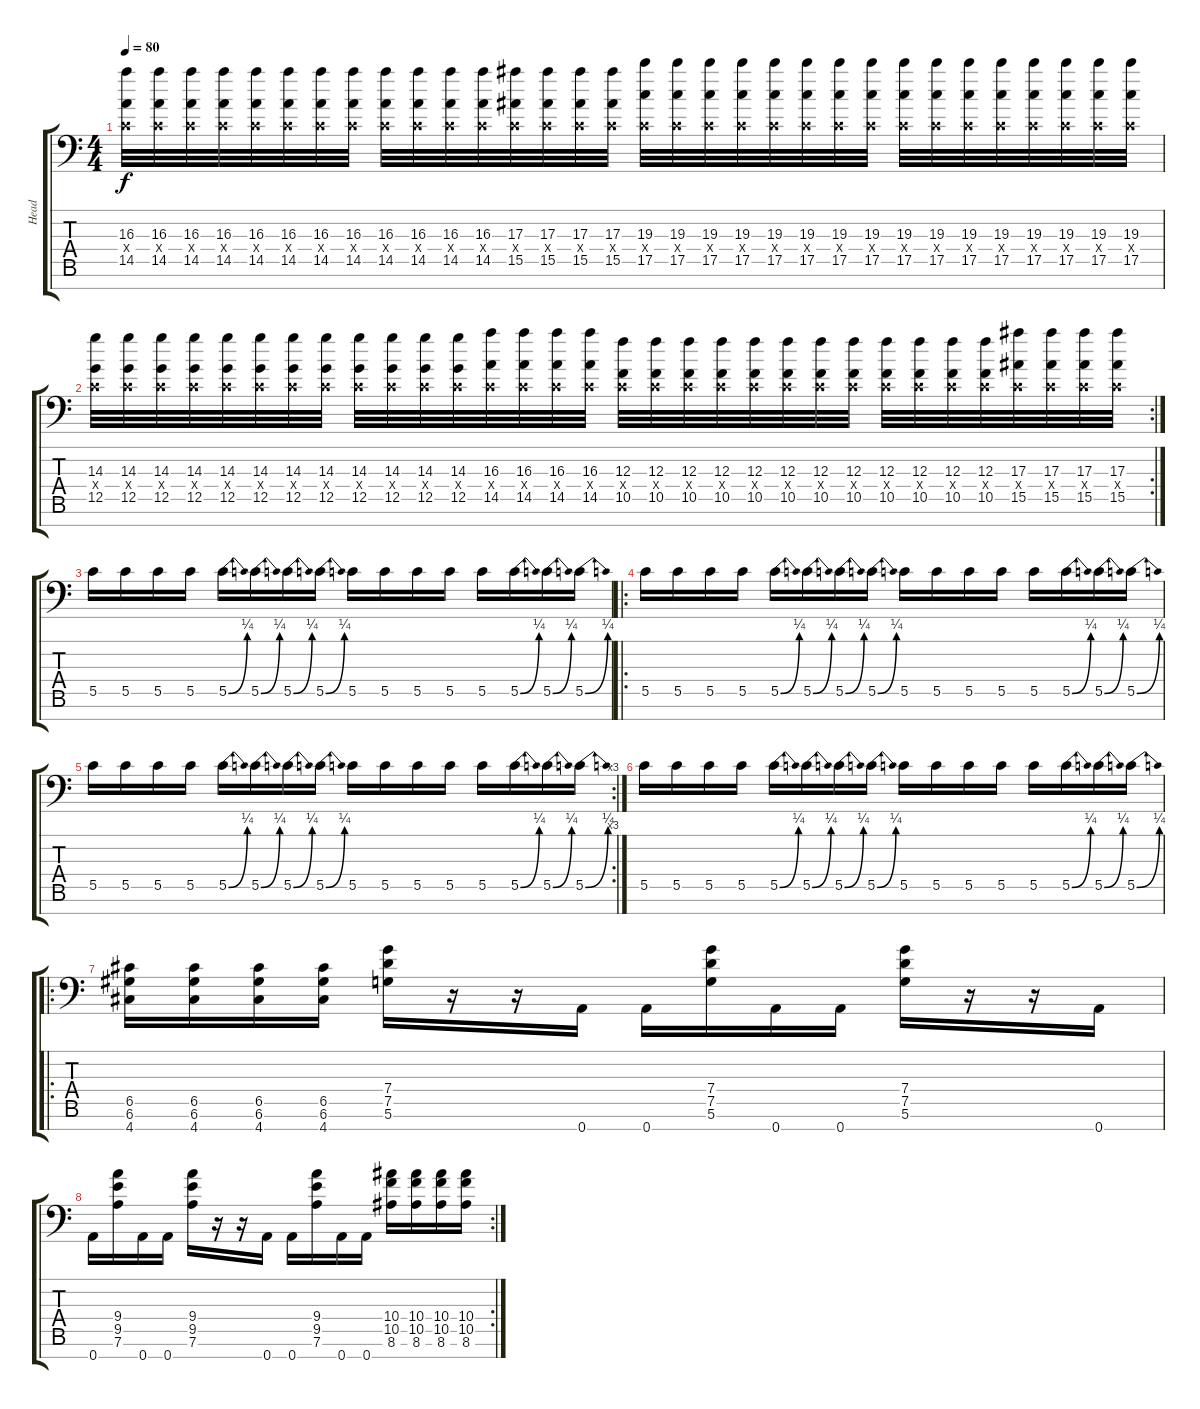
\track ("Head" "Head") {instrument overdrivenguitar}
\staff {score tabs}
\tuning (D4 A3 F3 C3 G2 D2 A1) {hide}
\ts (4 4)
\tempo 80
\clef f4
\ks c
(16.3 0.4{x} 14.5).32{dy f} (16.3 0.4{x} 14.5).32 (16.3 0.4{x} 14.5).32 (16.3 0.4{x} 14.5).32 (16.3 0.4{x} 14.5).32 (16.3 0.4{x} 14.5).32 (16.3 0.4{x} 14.5).32 (16.3 0.4{x} 14.5).32 (16.3 0.4{x} 14.5).32 (16.3 0.4{x} 14.5).32 (16.3 0.4{x} 14.5).32 (16.3 0.4{x} 14.5).32 (17.3 0.4{x} 15.5).32 (17.3 0.4{x} 15.5).32 (17.3 0.4{x} 15.5).32 (17.3 0.4{x} 15.5).32 (19.3 0.4{x} 17.5).32 (19.3 0.4{x} 17.5).32 (19.3 0.4{x} 17.5).32 (19.3 0.4{x} 17.5).32 (19.3 0.4{x} 17.5).32 (19.3 0.4{x} 17.5).32 (19.3 0.4{x} 17.5).32 (19.3 0.4{x} 17.5).32 (19.3 0.4{x} 17.5).32 (19.3 0.4{x} 17.5).32 (19.3 0.4{x} 17.5).32 (19.3 0.4{x} 17.5).32 (19.3 0.4{x} 17.5).32 (19.3 0.4{x} 17.5).32 (19.3 0.4{x} 17.5).32 (19.3 0.4{x} 17.5).32 |
\rc 2
(14.3 0.4{x} 12.5).32 (14.3 0.4{x} 12.5).32 (14.3 0.4{x} 12.5).32 (14.3 0.4{x} 12.5).32 (14.3 0.4{x} 12.5).32 (14.3 0.4{x} 12.5).32 (14.3 0.4{x} 12.5).32 (14.3 0.4{x} 12.5).32 (14.3 0.4{x} 12.5).32 (14.3 0.4{x} 12.5).32 (14.3 0.4{x} 12.5).32 (14.3 0.4{x} 12.5).32 (16.3 0.4{x} 14.5).32 (16.3 0.4{x} 14.5).32 (16.3 0.4{x} 14.5).32 (16.3 0.4{x} 14.5).32 (12.3 0.4{x} 10.5).32 (12.3 0.4{x} 10.5).32 (12.3 0.4{x} 10.5).32 (12.3 0.4{x} 10.5).32 (12.3 0.4{x} 10.5).32 (12.3 0.4{x} 10.5).32 (12.3 0.4{x} 10.5).32 (12.3 0.4{x} 10.5).32 (12.3 0.4{x} 10.5).32 (12.3 0.4{x} 10.5).32 (12.3 0.4{x} 10.5).32 (12.3 0.4{x} 10.5).32 (17.3 0.4{x} 15.5).32 (17.3 0.4{x} 15.5).32 (17.3 0.4{x} 15.5).32 (17.3 0.4{x} 15.5).32 |
5.5.16{volume 6 instrument distortionguitar} 5.5.16 5.5.16 5.5.16 5.5{be (bend 0 0 60 1)}.16 5.5{be (bend 0 0 60 1)}.16 5.5{be (bend 0 0 60 1)}.16 5.5{be (bend 0 0 60 1)}.16 5.5.16 5.5.16 5.5.16 5.5.16 5.5.16 5.5{be (bend 0 0 60 1)}.16 5.5{be (bend 0 0 60 1)}.16 5.5{be (bend 0 0 60 1)}.16 |
\ro
5.5.16 5.5.16 5.5.16 5.5.16 5.5{be (bend 0 0 60 1)}.16 5.5{be (bend 0 0 60 1)}.16 5.5{be (bend 0 0 60 1)}.16 5.5{be (bend 0 0 60 1)}.16 5.5.16 5.5.16 5.5.16 5.5.16 5.5.16 5.5{be (bend 0 0 60 1)}.16 5.5{be (bend 0 0 60 1)}.16 5.5{be (bend 0 0 60 1)}.16 |
\rc 3
5.5.16 5.5.16 5.5.16 5.5.16 5.5{be (bend 0 0 60 1)}.16 5.5{be (bend 0 0 60 1)}.16 5.5{be (bend 0 0 60 1)}.16 5.5{be (bend 0 0 60 1)}.16 5.5.16 5.5.16 5.5.16 5.5.16 5.5.16 5.5{be (bend 0 0 60 1)}.16 5.5{be (bend 0 0 60 1)}.16 5.5{be (bend 0 0 60 1)}.16 |
5.5.16{volume 6 instrument distortionguitar} 5.5.16 5.5.16 5.5.16 5.5{be (bend 0 0 60 1)}.16 5.5{be (bend 0 0 60 1)}.16 5.5{be (bend 0 0 60 1)}.16 5.5{be (bend 0 0 60 1)}.16 5.5.16 5.5.16 5.5.16 5.5.16 5.5.16 5.5{be (bend 0 0 60 1)}.16 5.5{be (bend 0 0 60 1)}.16 5.5{be (bend 0 0 60 1)}.16 |
\ro
(6.5 6.6 4.7).16{volume 16 instrument overdrivenguitar} (6.5 6.6 4.7).16 (6.5 6.6 4.7).16 (6.5 6.6 4.7).16 (7.4 7.5 5.6).16 r.16 r.16 0.7.16 0.7.16 (7.4 7.5 5.6).16 0.7.16 0.7.16 (7.4 7.5 5.6).16 r.16 r.16 0.7.16 |
\rc 2
0.7.16 (9.4 9.5 7.6).16 0.7.16 0.7.16 (9.4 9.5 7.6).16 r.16 r.16 0.7.16 0.7.16 (9.4 9.5 7.6).16 0.7.16 0.7.16 (10.4 10.5 8.6).16 (10.4 10.5 8.6).16 (10.4 10.5 8.6).16 (10.4 10.5 8.6).16
